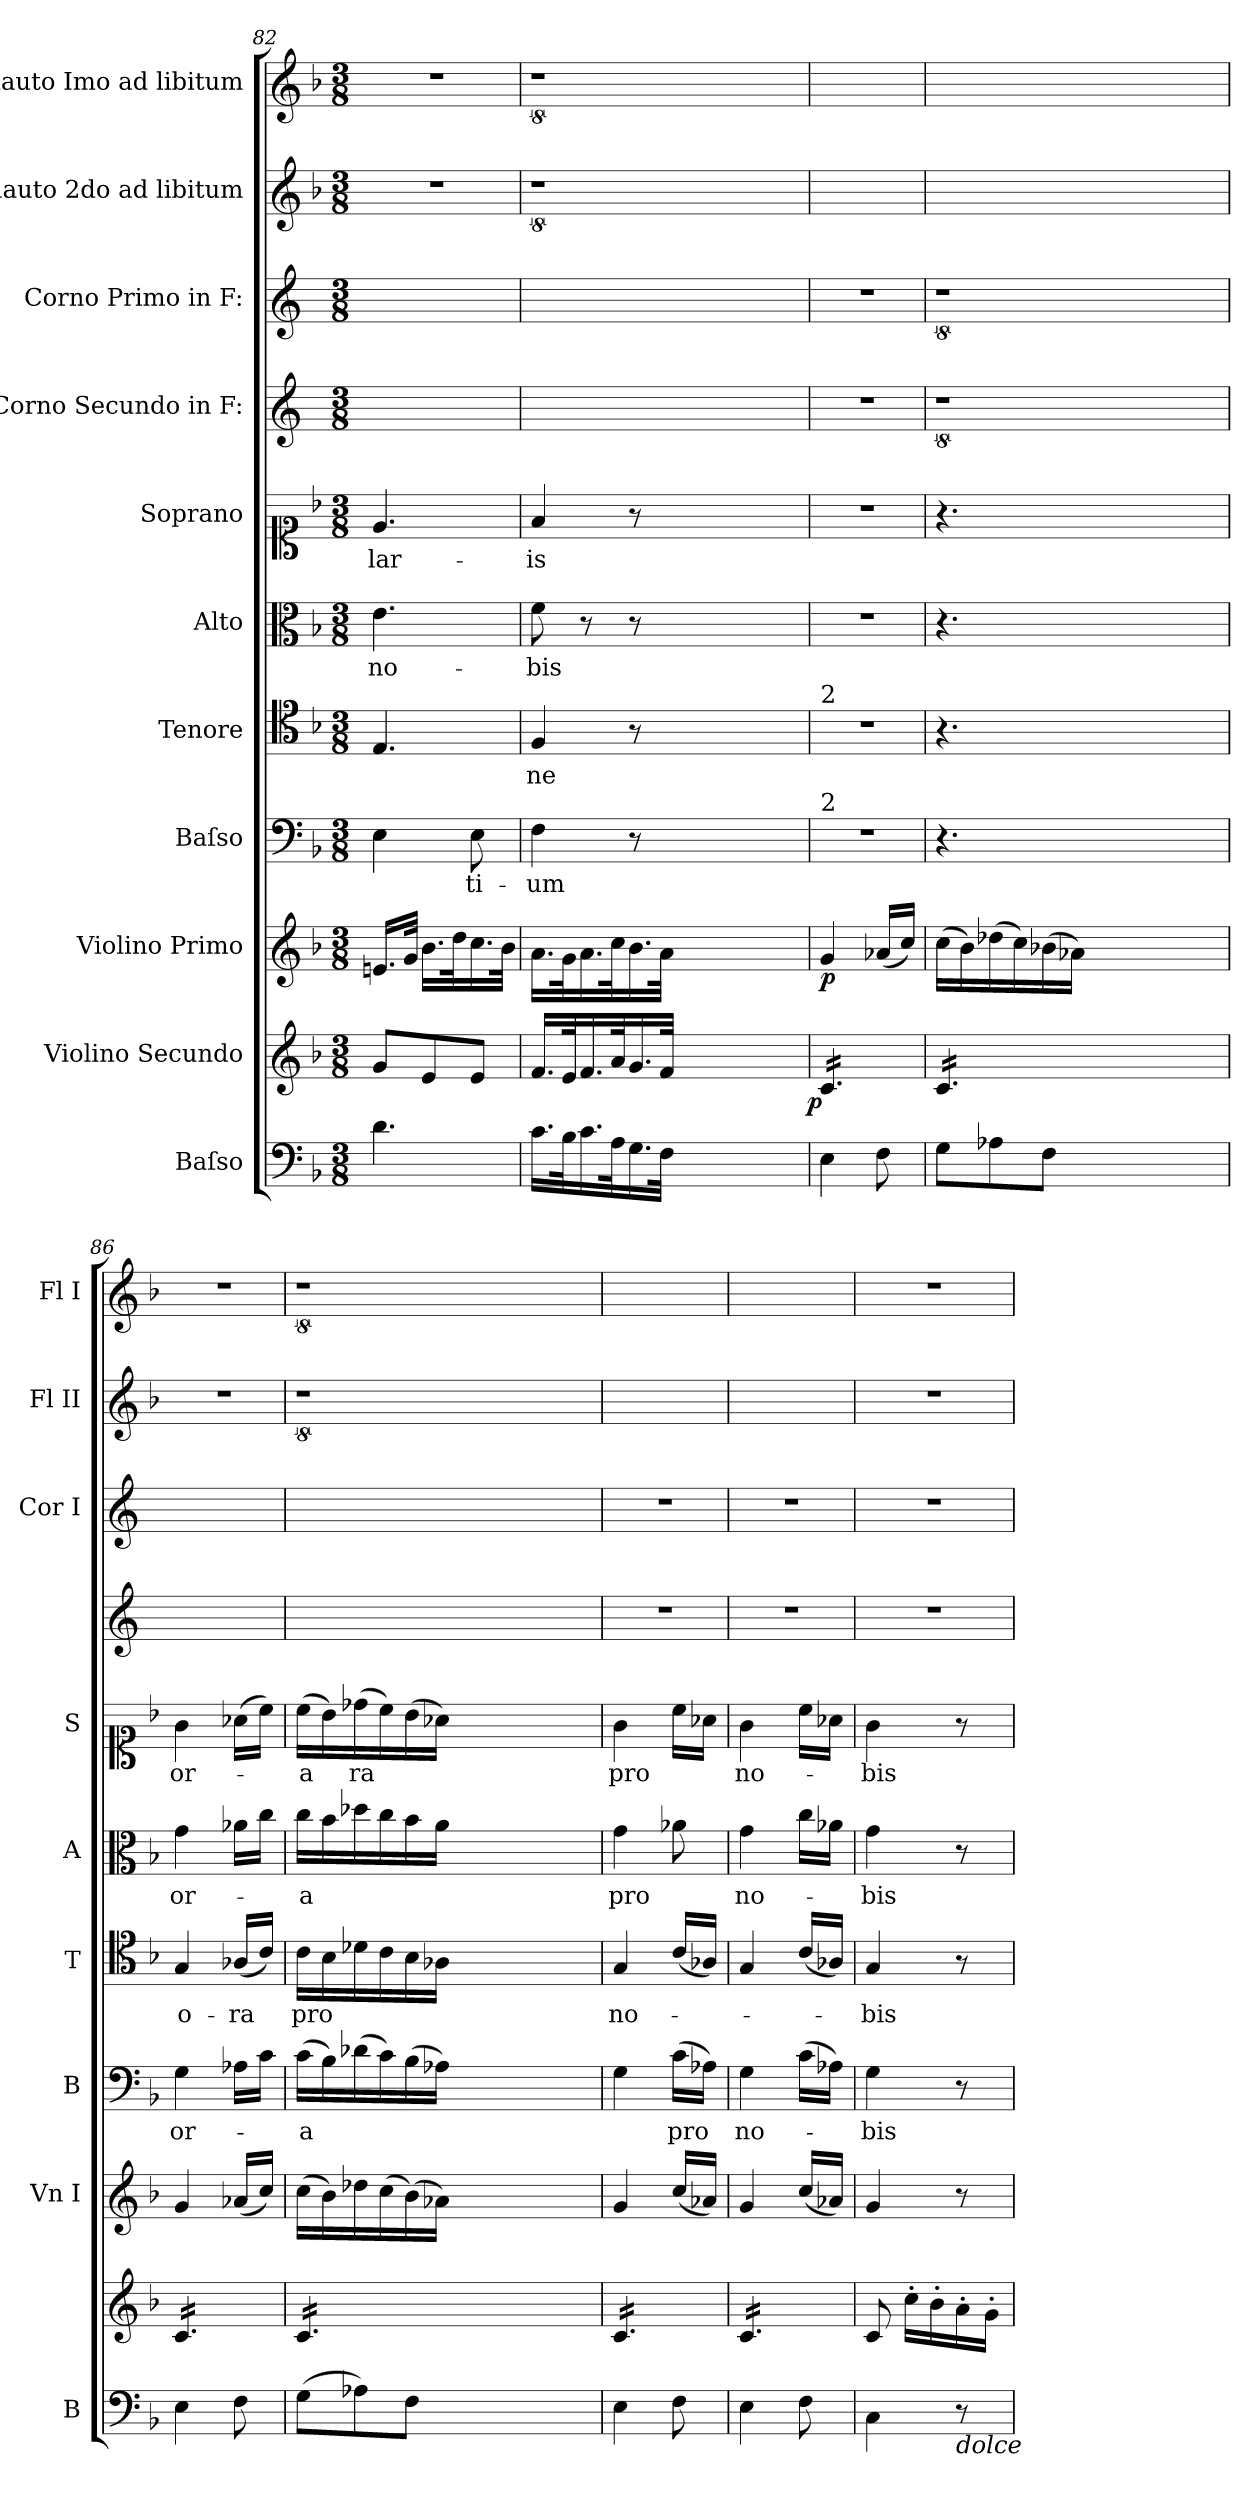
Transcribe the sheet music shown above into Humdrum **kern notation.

**kern	**kern	**dynam	**kern	**dynam	**kern	**text	**kern	**text	**kern	**text	**kern	**text	**kern	**kern	**kern	**kern
*part11	*part10	*part10	*part9	*part9	*part8	*part8	*part7	*part7	*part6	*part6	*part5	*part5	*part4	*part3	*part2	*part1
*staff11	*staff10	*staff10	*staff9	*staff9	*staff8	*staff8	*staff7	*staff7	*staff6	*staff6	*staff5	*staff5	*staff4	*staff3	*staff2	*staff1
*I"Baſso	*I"Violino Secundo	*	*I"Violino Primo	*	*I"Baſso	*	*I"Tenore	*	*I"Alto	*	*I"Soprano	*	*I"Corno Secundo in F:	*I"Corno Primo in F:	*I"Flauto 2do ad libitum	*I"Flauto Imo ad libitum
*I'B	*	*	*I'Vn I	*	*I'B	*	*I'T	*	*I'A	*	*I'S	*	*	*I'Cor I	*I'Fl II	*I'Fl I
*clefF4	*clefG2	*	*clefG2	*	*clefF4	*	*clefC4	*	*clefC3	*	*clefC1	*	*clefG2	*clefG2	*clefG2	*clefG2
*	*	*	*	*	*	*	*	*	*	*	*	*	*ITrd4c7	*ITrd4c7	*	*
*k[b-]	*k[b-]	*	*k[b-]	*	*k[b-]	*	*k[b-]	*	*k[b-]	*	*k[b-]	*	*k[b-]	*k[b-]	*k[b-]	*k[b-]
*F:	*F:	*	*F:	*	*F:	*	*F:	*	*F:	*	*F:	*	*	*	*F:	*F:
*M3/8	*M3/8	*	*M3/8	*	*M3/8	*	*M3/8	*	*M3/8	*	*M3/8	*	*M3/8	*M3/8	*M3/8	*M3/8
=82	=82	=82	=82	=82	=82	=82	=82	=82	=82	=82	=82	=82	=82	=82	=82	=82
4.d\	8g/L	.	16.en/LL	.	4E\	.	4.E/	.	4.e\	no-	4.e/	-lar-	4.ryy	4.ryy	4.r	4.r
.	.	.	32g/JJk	.	.	.	.	.	.	.	.	.	.	.	.	.
.	8e/	.	16.b-\LL	.	.	.	.	.	.	.	.	.	.	.	.	.
.	.	.	32dd\K	.	.	.	.	.	.	.	.	.	.	.	.	.
.	8e/J	.	16.cc\	.	8E\	-ti-	.	.	.	.	.	.	.	.	.	.
.	.	.	32b-\JJk	.	.	.	.	.	.	.	.	.	.	.	.	.
=83	=83	=83	=83	=83	=83	=83	=83	=83	=83	=83	=83	=83	=83	=83	=83	=83
16.c\LL	16.f/LL	.	16.a\LL	.	4F\	-um	4F/	-ne	8f\	-bis	4f/	-is	1ryy	1ryy	8%9r	8%9r
32B-\K	32e/K	.	32g\K	.	.	.	.	.	.	.	.	.	.	.	.	.
16.c\	16.f/	.	16.a\	.	.	.	.	.	8r	.	.	.	.	.	.	.
32A\K	32a/K	.	32cc\K	.	.	.	.	.	.	.	.	.	.	.	.	.
16.G\	16.g/	.	16.b-\	.	8r	.	8r	.	8r	.	8r	.	.	.	.	.
32F\JJk	32f/JJk	.	32a\JJk	.	.	.	.	.	.	.	.	.	.	.	.	.
2.ryy	2.ryy	.	2.ryy	.	2.ryy	.	2.ryy	.	2.ryy	.	2.ryy	.	.	.	.	.
.	.	.	.	.	.	.	.	.	.	.	.	.	8ryy	8ryy	.	.
=84	=84	=84	=84	=84	=84	=84	=84	=84	=84	=84	=84	=84	=84	=84	=84	=84
!	!	!	!	!	!	!	!LO:TX:a:t=2	!	!	!	!	!	!	!	!	!
!	!	!	!	!	!LO:TX:a:t=2	!	!	!	!	!	!	!	!	!	!	!
!	!	!LO:DY:rj	!	!LO:DY:b	!	!	!	!	!	!	!	!	!	!	!	!
*	*tremolo	*	*	*	*	*	*	*	*	*	*	*	*	*	*	*
4E\	16c/LL	p	4g/	p	4.r	.	4.r	.	4.r	.	4.r	.	4.r	4.r	4.ryy	4.ryy
.	16c/	.	.	.	.	.	.	.	.	.	.	.	.	.	.	.
.	16c/	.	.	.	.	.	.	.	.	.	.	.	.	.	.	.
.	16c/	.	.	.	.	.	.	.	.	.	.	.	.	.	.	.
8F\	16c/	.	(16a-X/LL	.	.	.	.	.	.	.	.	.	.	.	.	.
.	16c/JJ	.	16cc/JJ)	.	.	.	.	.	.	.	.	.	.	.	.	.
=85	=85	=85	=85	=85	=85	=85	=85	=85	=85	=85	=85	=85	=85	=85	=85	=85
8G\L	16c/LL	.	(16cc\LL	.	4.r	.	4.r	.	4.r	.	4.r	.	8%9r	8%9r	1ryy	1ryy
.	16c/	.	16b-\)	.	.	.	.	.	.	.	.	.	.	.	.	.
8A-X\	16c/	.	(16dd-X\	.	.	.	.	.	.	.	.	.	.	.	.	.
.	16c/	.	16cc\)	.	.	.	.	.	.	.	.	.	.	.	.	.
8F\J	16c/	.	(16b-X\	.	.	.	.	.	.	.	.	.	.	.	.	.
.	16c/JJ	.	16a-X\JJ)	.	.	.	.	.	.	.	.	.	.	.	.	.
2.ryy	2.ryy	.	2.ryy	.	2.ryy	.	2.ryy	.	2.ryy	.	2.ryy	.	.	.	.	.
.	.	.	.	.	.	.	.	.	.	.	.	.	.	.	8ryy	8ryy
=86	=86	=86	=86	=86	=86	=86	=86	=86	=86	=86	=86	=86	=86	=86	=86	=86
4E\	16c/LL	.	4g/	.	4G\	or-	4G/	o-	4g\	or-	4g\	or-	4.ryy	4.ryy	4.r	4.r
.	16c/	.	.	.	.	.	.	.	.	.	.	.	.	.	.	.
.	16c/	.	.	.	.	.	.	.	.	.	.	.	.	.	.	.
.	16c/	.	.	.	.	.	.	.	.	.	.	.	.	.	.	.
8F\	16c/	.	(16a-X/LL	.	16A-X\LL	.	(16A-X/LL	-ra	16a-X\LL	.	(16a-X\LL	.	.	.	.	.
.	16c/JJ	.	16cc/JJ)	.	16c\JJ	.	16c/JJ)	.	16cc\JJ	.	16cc\JJ)	.	.	.	.	.
=87	=87	=87	=87	=87	=87	=87	=87	=87	=87	=87	=87	=87	=87	=87	=87	=87
(8G\L	16c/LL	.	(16cc\LL	.	(16c\LL	-a	16c\LL	pro	16cc\LL	-a	(16cc\LL	-a	1ryy	1ryy	8%9r	8%9r
.	16c/	.	16b-\)	.	16B-\)	.	16B-\	.	16b-\	.	16b-\)	.	.	.	.	.
8A-X\)	16c/	.	16dd-X\	.	(16d-X\	.	16d-X\	.	16dd-X\	.	(16dd-X\	ra	.	.	.	.
.	16c/	.	(16cc\	.	16c\)	.	16c\	.	16cc\	.	16cc\)	.	.	.	.	.
8F\J	16c/	.	(16b-\)	.	(16B-\	.	16B-\	.	16b-\	.	(16b-\	.	.	.	.	.
.	16c/JJ	.	16a-X\JJ)	.	16A-X\JJ)	.	16A-X\JJ	.	16a\JJ	.	16a-X\JJ)	.	.	.	.	.
2.ryy	2.ryy	.	2.ryy	.	2.ryy	.	2.ryy	.	2.ryy	.	2.ryy	.	.	.	.	.
.	.	.	.	.	.	.	.	.	.	.	.	.	8ryy	8ryy	.	.
=88	=88	=88	=88	=88	=88	=88	=88	=88	=88	=88	=88	=88	=88	=88	=88	=88
4E\	16c/LL	.	4g/	.	4G\	.	4G/	no-	4g\	pro	4g\	pro	4.r	4.r	4.ryy	4.ryy
.	16c/	.	.	.	.	.	.	.	.	.	.	.	.	.	.	.
.	16c/	.	.	.	.	.	.	.	.	.	.	.	.	.	.	.
.	16c/	.	.	.	.	.	.	.	.	.	.	.	.	.	.	.
8F\	16c/	.	(16cc/LL	.	(16c\LL	pro	(16c/LL	.	8a-X\	.	16cc\LL	.	.	.	.	.
.	16c/JJ	.	16a-X/JJ)	.	16A-X\JJ)	.	16A-X/JJ)	.	.	.	16a-X\JJ	.	.	.	.	.
=89	=89	=89	=89	=89	=89	=89	=89	=89	=89	=89	=89	=89	=89	=89	=89	=89
4E\	16c/LL	.	4g/	.	4G\	no-	4G/	.	4g\	no-	4g\	no-	4.r	4.r	4.ryy	4.ryy
.	16c/	.	.	.	.	.	.	.	.	.	.	.	.	.	.	.
.	16c/	.	.	.	.	.	.	.	.	.	.	.	.	.	.	.
.	16c/	.	.	.	.	.	.	.	.	.	.	.	.	.	.	.
8F\	16c/	.	(16cc/LL	.	(16c\LL	.	(16c/LL	.	16cc\LL	.	16cc\LL	.	.	.	.	.
.	16c/JJ	.	16a-X/JJ)	.	16A-X\JJ)	.	16A-X/JJ)	.	16a-X\JJ	.	16a-X\JJ	.	.	.	.	.
*	*Xtremolo	*	*	*	*	*	*	*	*	*	*	*	*	*	*	*
=90	=90	=90	=90	=90	=90	=90	=90	=90	=90	=90	=90	=90	=90	=90	=90	=90
4C\	8c/	.	4g/	.	4G\	-bis	4G/	-bis	4g\	-bis	4g\	-bis	4.r	4.r	4.r	4.r
.	16cc'\LL	.	.	.	.	.	.	.	.	.	.	.	.	.	.	.
.	16b-'\	.	.	.	.	.	.	.	.	.	.	.	.	.	.	.
!LO:TX:b:i:t=dolce	!	!	!	!	!	!	!	!	!	!	!	!	!	!	!	!
8r	16a'\	.	8r	.	8r	.	8r	.	8r	.	8r	.	.	.	.	.
.	16g'\JJ	.	.	.	.	.	.	.	.	.	.	.	.	.	.	.
=	=	=	=	=	=	=	=	=	=	=	=	=	=	=	=	=
*-	*-	*-	*-	*-	*-	*-	*-	*-	*-	*-	*-	*-	*-	*-	*-	*-
